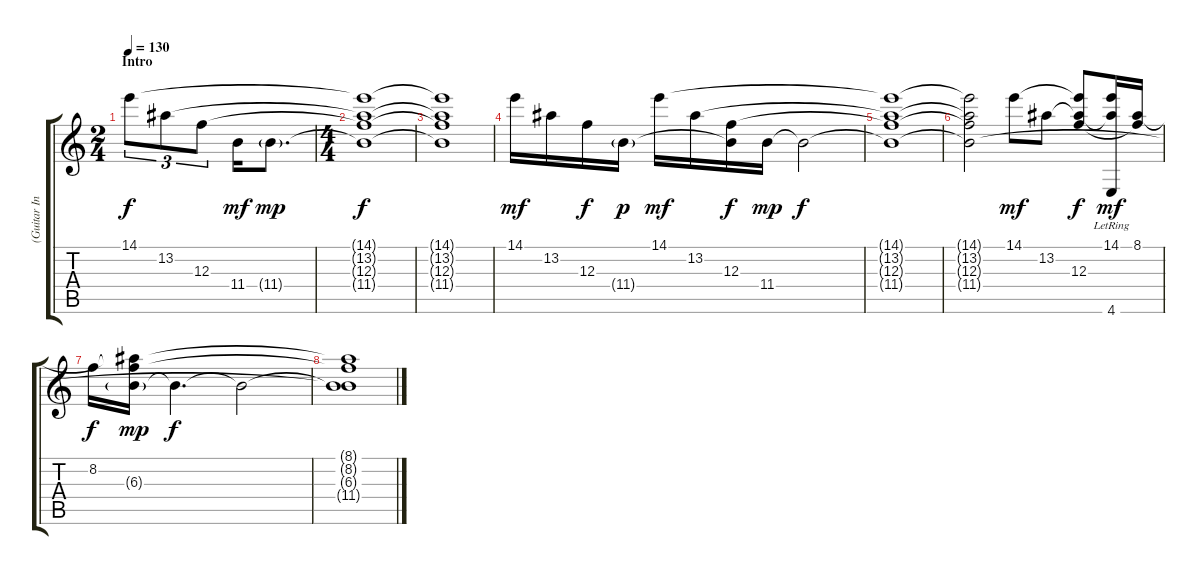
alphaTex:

\track ("(Guitar Intro)" "(Guitar In") {instrument electricguitarclean}
\staff {score tabs}
\tuning (D4 A3 F3 C3 G2 C2) {hide}
\ts (2 4)
\section ("" "Intro")
\tempo 130
\clef g2
\ks c
14.1.8{tu (3 2) dy f volume 12 balance 2 instrument electricguitarclean} 13.2.8{tu (3 2)} 12.3.8{tu (3 2)} 11.4.16{dy mf} 11.4{g}.8{d dy mp} |
\ts (4 4)
(14.1{t} 13.2{t} 12.3{t} 11.4{t}).1{dy f} |
(14.1{t} 13.2{t} 12.3{t} 11.4{t}).1 |
14.1.16{dy mf balance 14} 13.2.16 12.3.16{dy f} 11.4{g}.16{dy p} 14.1.16{dy mf balance 2} 13.2.16 (12.3 11.4{t}).16{dy f} 11.4.16{dy mp} 11.4{t}.2{dy f} |
(14.1{t} 13.2{t} 12.3{t} 11.4{t}).1 |
(14.1{t} 13.2{t} 12.3{t} 11.4{t}).2 14.1.8{dy mf balance 14} 13.2.8 (14.1{t} 13.2{t} 12.3).8{dy f} (14.1 13.2{t} 4.6{lr}).16{dy mf balance 2} (8.1 12.3{t}).16 |
8.2.16{dy f} (8.1{t} 8.2{t} 6.3{g}).16{dy mp} 6.3{t}.4{d dy f} 6.3{t}.2 |
(8.1{t} 8.2{t} 6.3{t} 11.4{t}).1
